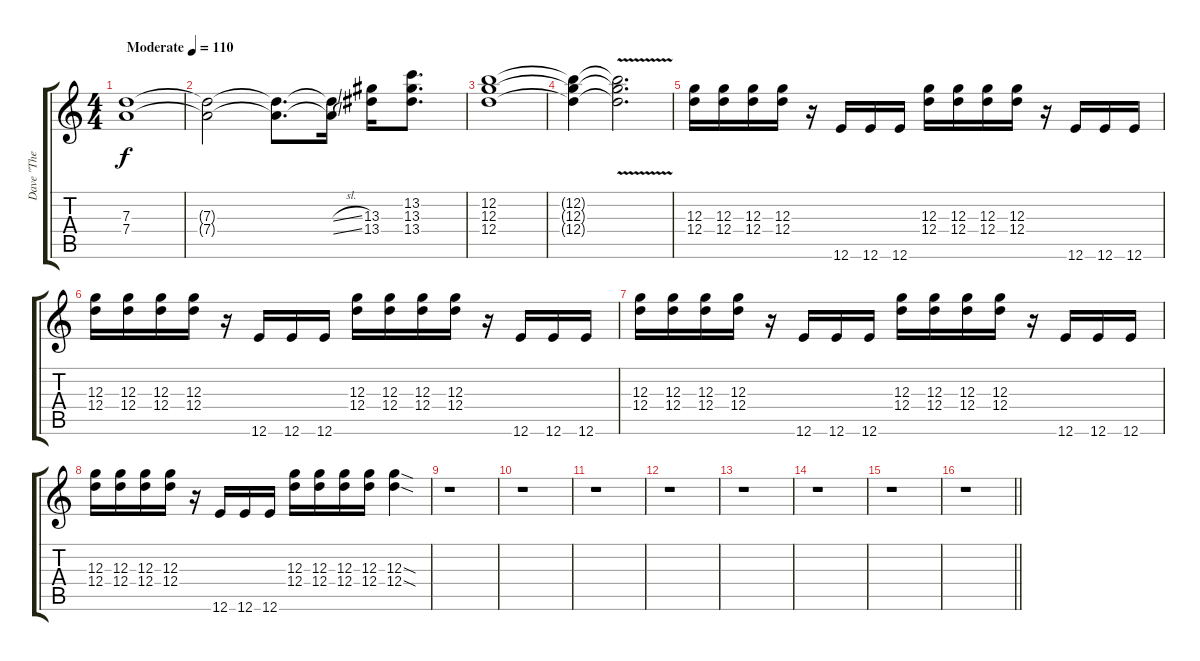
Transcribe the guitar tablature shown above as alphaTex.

\track ("Dave \"The Snake\" Sabo – Lead Guitar" "Dave \"The ") {instrument distortionguitar}
\staff {score tabs}
\tuning (E4 B3 G3 D3 A2 E2) {hide}
\ts (4 4)
\tempo (110 "Moderate")
\clef g2
\ks c
(7.3 7.4).1{dy f instrument distortionguitar} |
(7.3{t} 7.4{t}).2 (7.3{t} 7.4{t}).8{d} (7.3{sl t} 7.4{sl t}).16 (13.3 13.4).16 (13.2 13.3 13.4).8{d} |
(12.2 12.3 12.4).1 |
(12.2{t} 12.3{t} 12.4{t}).4 (12.2{v t} 12.3{v t} 12.4{v t}).2{d} |
(12.3 12.4).16{volume 12 instrument electricguitarclean} (12.3 12.4).16 (12.3 12.4).16 (12.3 12.4).16 r.16 12.6.16 12.6.16 12.6.16 (12.3 12.4).16 (12.3 12.4).16 (12.3 12.4).16 (12.3 12.4).16 r.16 12.6.16 12.6.16 12.6.16 |
(12.3 12.4).16 (12.3 12.4).16 (12.3 12.4).16 (12.3 12.4).16 r.16 12.6.16 12.6.16 12.6.16 (12.3 12.4).16 (12.3 12.4).16 (12.3 12.4).16 (12.3 12.4).16 r.16 12.6.16 12.6.16 12.6.16 |
(12.3 12.4).16 (12.3 12.4).16 (12.3 12.4).16 (12.3 12.4).16 r.16 12.6.16 12.6.16 12.6.16 (12.3 12.4).16 (12.3 12.4).16 (12.3 12.4).16 (12.3 12.4).16 r.16 12.6.16 12.6.16 12.6.16 |
(12.3 12.4).16 (12.3 12.4).16 (12.3 12.4).16 (12.3 12.4).16 r.16 12.6.16 12.6.16 12.6.16 (12.3 12.4).16 (12.3 12.4).16 (12.3 12.4).16 (12.3 12.4).16 (12.3{sod} 12.4{sod}).4 |
r.1{instrument distortionguitar} |
r.1 |
r.1 |
r.1 |
r.1 |
r.1 |
r.1 |
\barLineRight lightlight
r.1
